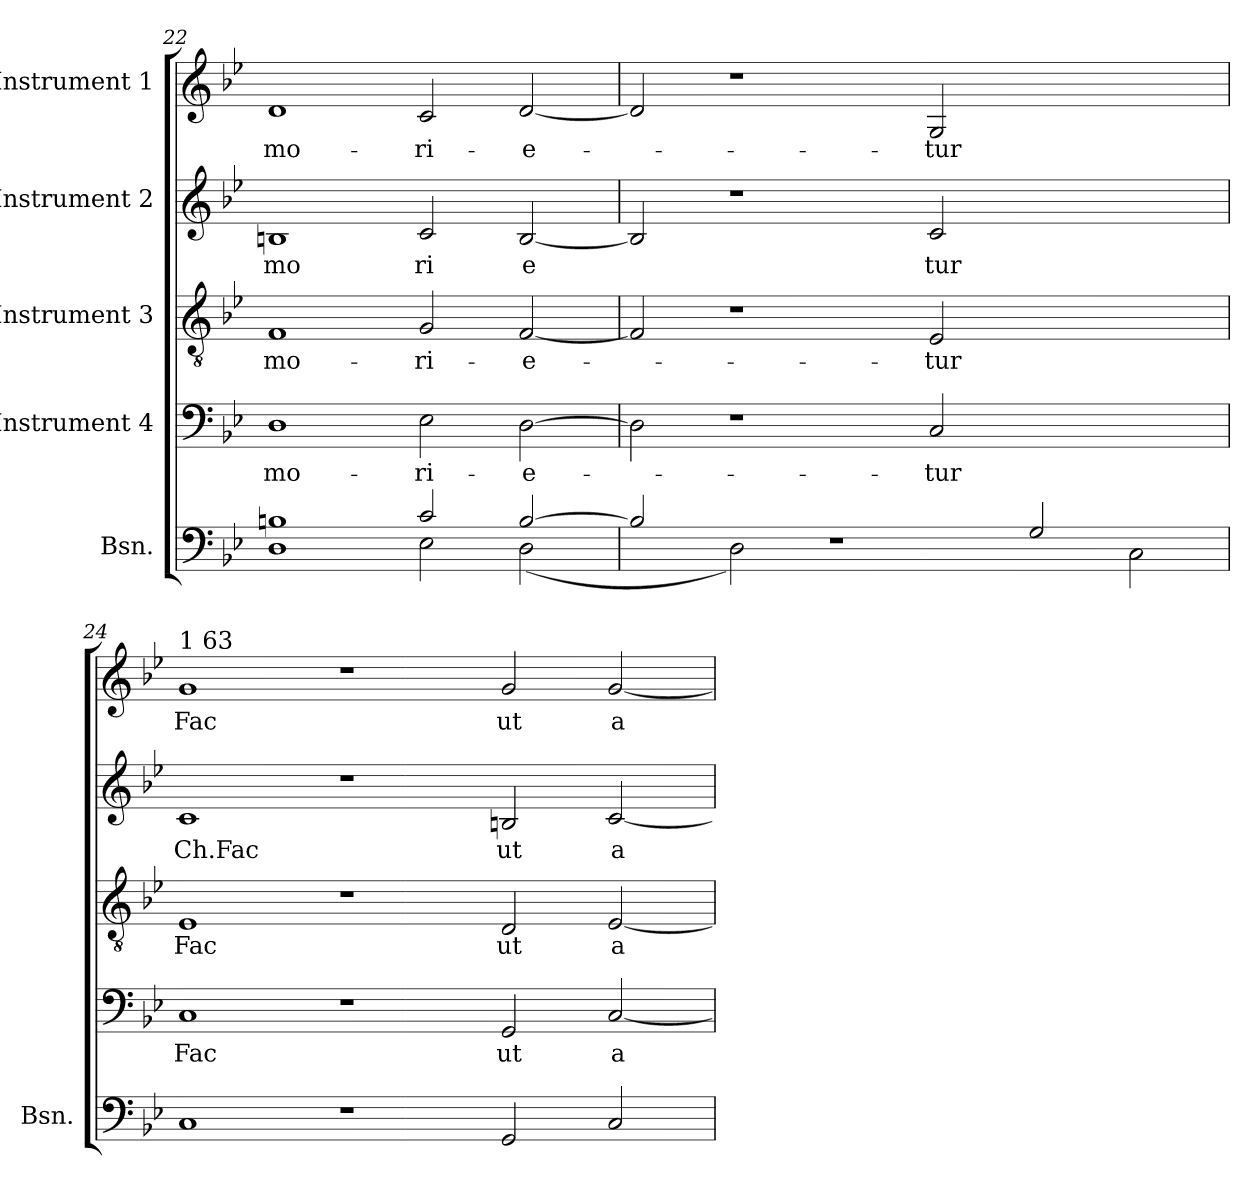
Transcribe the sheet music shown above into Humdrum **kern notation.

**kern	**kern	**text	**kern	**text	**kern	**text	**kern	**text
*part5	*part4	*part4	*part3	*part3	*part2	*part2	*part1	*part1
*staff5	*staff4	*staff4	*staff3	*staff3	*staff2	*staff2	*staff1	*staff1
*I"Bsn.	*I"Instrument 4	*	*I"Instrument 3	*	*I"Instrument 2	*	*I"Instrument 1	*
*I'Bsn.	*	*	*	*	*	*	*	*
*clefF4	*clefF4	*	*clefGv2	*	*clefG2	*	*clefG2	*
*k[b-e-]	*k[b-e-]	*	*k[b-e-]	*	*k[b-e-]	*	*k[b-e-]	*
*B-:	*B-:	*	*B-:	*	*B-:	*	*B-:	*
=22	=22	=22	=22	=22	=22	=22	=22	=22
*^	*	*	*	*	*	*	*	*
!	!	!	!LO:LY:b:cj	!	!LO:LY:b:cj	!	!LO:LY:b:cj	!	!LO:LY:b:cj
1Bn	1D	1D	mo-	1F	mo-	1Bn	mo	1d	mo-
!	!	!	!LO:LY:b:cj	!	!LO:LY:b:cj	!	!LO:LY:b:cj	!	!LO:LY:b:cj
2c/	2E-\	2E-\	-ri-	2G/	-ri-	2c/	ri	2c/	-ri-
!	!	!	!LO:LY:b:rj	!	!LO:LY:b:rj	!	!LO:LY:b:rj	!	!LO:LY:b:rj
[>2B/	(<2D\	[>2D\	-e-	[<2F/	-e-	[<2B/	e	[<2d/	-e-
*v	*v	*	*	*	*	*	*	*	*
=23	=23	=23	=23	=23	=23	=23	=23	=23
2B/]	2D\]	.	2F/]	.	2B/]	.	2d/]	.
2D\)	1r	.	1r	.	1r	.	1r	.
1r	.	.	.	.	.	.	.	.
!	!	!LO:LY:b:cj	!	!LO:LY:b:cj	!	!LO:LY:b:cj	!	!LO:LY:b:cj
.	2C/	-tur	2E-/	-tur	2c/	tur	2G/	-tur
2G/	1ryy	.	1ryy	.	1ryy	.	1ryy	.
2C\	.	.	.	.	.	.	.	.
!!LO:LB:g=z
=24	=24	=24	=24	=24	=24	=24	=24	=24
!	!	!	!	!	!	!	!LO:TX:a:t=1 63	!
!	!	!LO:LY:b:cj	!	!LO:LY:b:cj	!	!LO:LY:b:rj	!	!LO:LY:b:cj
1C	1C	Fac	1E-	Fac	1c	Ch.Fac	1g	Fac
1r	1r	.	1r	.	1r	.	1r	.
!	!	!LO:LY:b:cj	!	!LO:LY:b:cj	!	!LO:LY:b:cj	!	!LO:LY:b:cj
2GG/	2GG/	ut	2D/	ut	2Bn/	ut	2g/	ut
!	!	!LO:LY:b:rj	!	!LO:LY:b:rj	!	!LO:LY:b:rj	!	!LO:LY:b:rj
2C/	[<2C/	a-	[<2E-/	a-	[<2c/	a-	[<2g/	a-
=	=	=	=	=	=	=	=	=
*-	*-	*-	*-	*-	*-	*-	*-	*-
